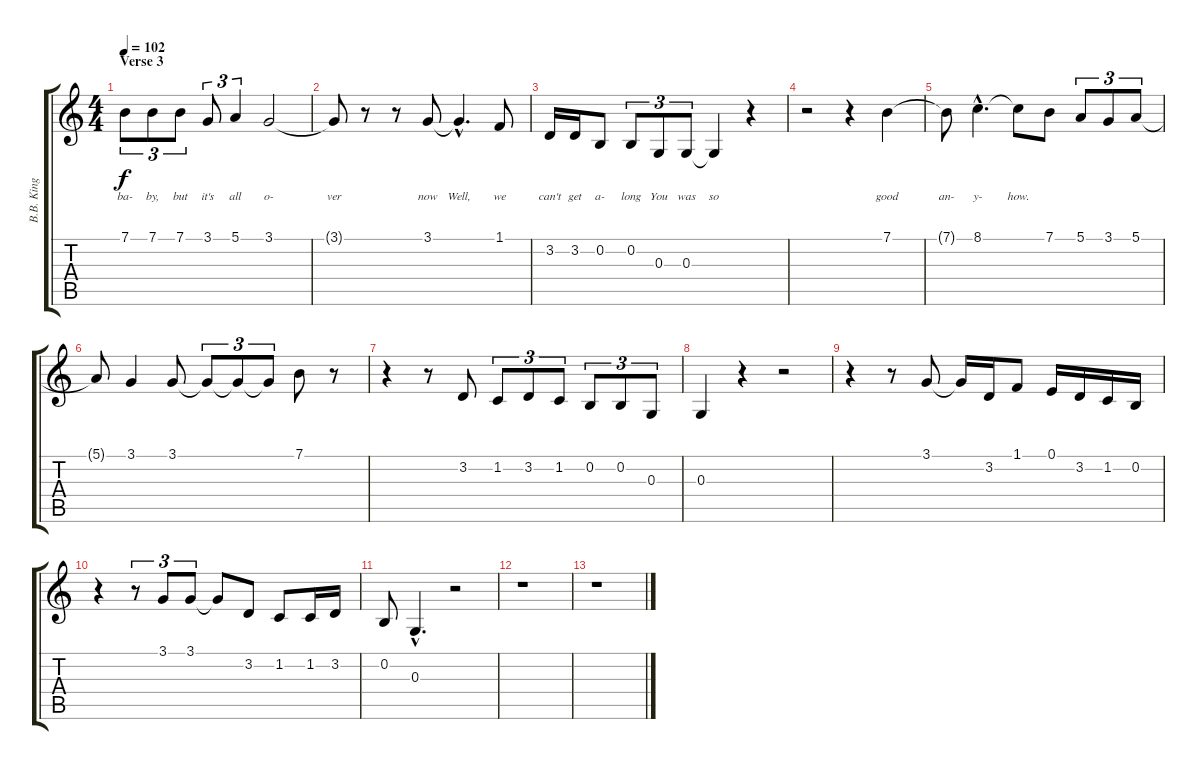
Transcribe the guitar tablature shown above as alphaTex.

\track ("B.B. King Voice" "B.B. King ") {instrument harmonica}
\staff {score tabs}
\tuning (E4 B3 G3 D3 A2 E2) {hide}
\ts (4 4)
\section ("" "Verse 3")
\tempo 102
\clef g2
\ks c
7.1{t}.8{tu (3 2) lyrics (0 "ba-") lyrics (1 "") lyrics (2 "") lyrics (3 "") lyrics (4 "") dy f} 7.1.8{tu (3 2) lyrics (0 "by,") lyrics (1 "") lyrics (2 "") lyrics (3 "") lyrics (4 "")} 7.1.8{tu (3 2) lyrics (0 "but") lyrics (1 "") lyrics (2 "") lyrics (3 "") lyrics (4 "")} 3.1.8{tu (3 2) lyrics (0 "it's") lyrics (1 "") lyrics (2 "") lyrics (3 "") lyrics (4 "")} 5.1.4{tu (3 2) lyrics (0 "all") lyrics (1 "") lyrics (2 "") lyrics (3 "") lyrics (4 "")} 3.1.2{lyrics (0 "o-") lyrics (1 "") lyrics (2 "") lyrics (3 "") lyrics (4 "")} |
3.1{t}.8{lyrics (0 "ver") lyrics (1 "") lyrics (2 "") lyrics (3 "") lyrics (4 "")} r.8 r.8 3.1.8{lyrics (0 "now") lyrics (1 "") lyrics (2 "") lyrics (3 "") lyrics (4 "")} 3.1{hac t}.4{d lyrics (0 "Well,") lyrics (1 "") lyrics (2 "") lyrics (3 "") lyrics (4 "")} 1.1.8{lyrics (0 "we") lyrics (1 "") lyrics (2 "") lyrics (3 "") lyrics (4 "")} |
3.2.16{lyrics (0 "can't") lyrics (1 "") lyrics (2 "") lyrics (3 "") lyrics (4 "")} 3.2.16{lyrics (0 "get") lyrics (1 "") lyrics (2 "") lyrics (3 "") lyrics (4 "")} 0.2.8{lyrics (0 "a-") lyrics (1 "") lyrics (2 "") lyrics (3 "") lyrics (4 "")} 0.2.8{tu (3 2) lyrics (0 "long") lyrics (1 "") lyrics (2 "") lyrics (3 "") lyrics (4 "")} 0.3.8{tu (3 2) lyrics (0 "You") lyrics (1 "") lyrics (2 "") lyrics (3 "") lyrics (4 "")} 0.3.8{tu (3 2) lyrics (0 "was") lyrics (1 "") lyrics (2 "") lyrics (3 "") lyrics (4 "")} 0.3{t}.4{lyrics (0 "so") lyrics (1 "") lyrics (2 "") lyrics (3 "") lyrics (4 "")} r.4 |
r.2 r.4 7.1.4{lyrics (0 "good") lyrics (1 "") lyrics (2 "") lyrics (3 "") lyrics (4 "")} |
7.1{t}.8{lyrics (0 "an-") lyrics (1 "") lyrics (2 "") lyrics (3 "") lyrics (4 "")} 8.1{hac}.4{d lyrics (0 "y-") lyrics (1 "") lyrics (2 "") lyrics (3 "") lyrics (4 "")} 8.1{t}.8{lyrics (0 "how.") lyrics (1 "") lyrics (2 "") lyrics (3 "") lyrics (4 "")} 7.1.8{lyrics (0 "") lyrics (1 "") lyrics (2 "") lyrics (3 "") lyrics (4 "")} 5.1.8{tu (3 2) lyrics (0 "") lyrics (1 "") lyrics (2 "") lyrics (3 "") lyrics (4 "")} 3.1.8{tu (3 2) lyrics (0 "") lyrics (1 "") lyrics (2 "") lyrics (3 "") lyrics (4 "")} 5.1.8{tu (3 2) lyrics (0 "") lyrics (1 "") lyrics (2 "") lyrics (3 "") lyrics (4 "")} |
5.1{t}.8{lyrics (0 "") lyrics (1 "") lyrics (2 "") lyrics (3 "") lyrics (4 "")} 3.1.4{lyrics (0 "") lyrics (1 "") lyrics (2 "") lyrics (3 "") lyrics (4 "")} 3.1.8{lyrics (0 "") lyrics (1 "") lyrics (2 "") lyrics (3 "") lyrics (4 "")} 3.1{t}.8{tu (3 2) lyrics (0 "") lyrics (1 "") lyrics (2 "") lyrics (3 "") lyrics (4 "")} 3.1{t}.8{tu (3 2)} 3.1{t}.8{tu (3 2)} 7.1.8 r.8 |
r.4 r.8 3.2.8 1.2.8{tu (3 2)} 3.2.8{tu (3 2)} 1.2.8{tu (3 2)} 0.2.8{tu (3 2)} 0.2.8{tu (3 2)} 0.3.8{tu (3 2)} |
0.3.4 r.4 r.2 |
r.4 r.8 3.1.8 3.1{t}.16 3.2.16 1.1.8 0.1.16 3.2.16 1.2.16 0.2.16 |
r.4 r.8{tu (3 2)} 3.1.8{tu (3 2)} 3.1.8{tu (3 2)} 3.1{t}.8 3.2.8 1.2.8 1.2.16 3.2.16 |
0.2.8 0.3{hac}.4{d} r.2 |
r.1 |
r.1
